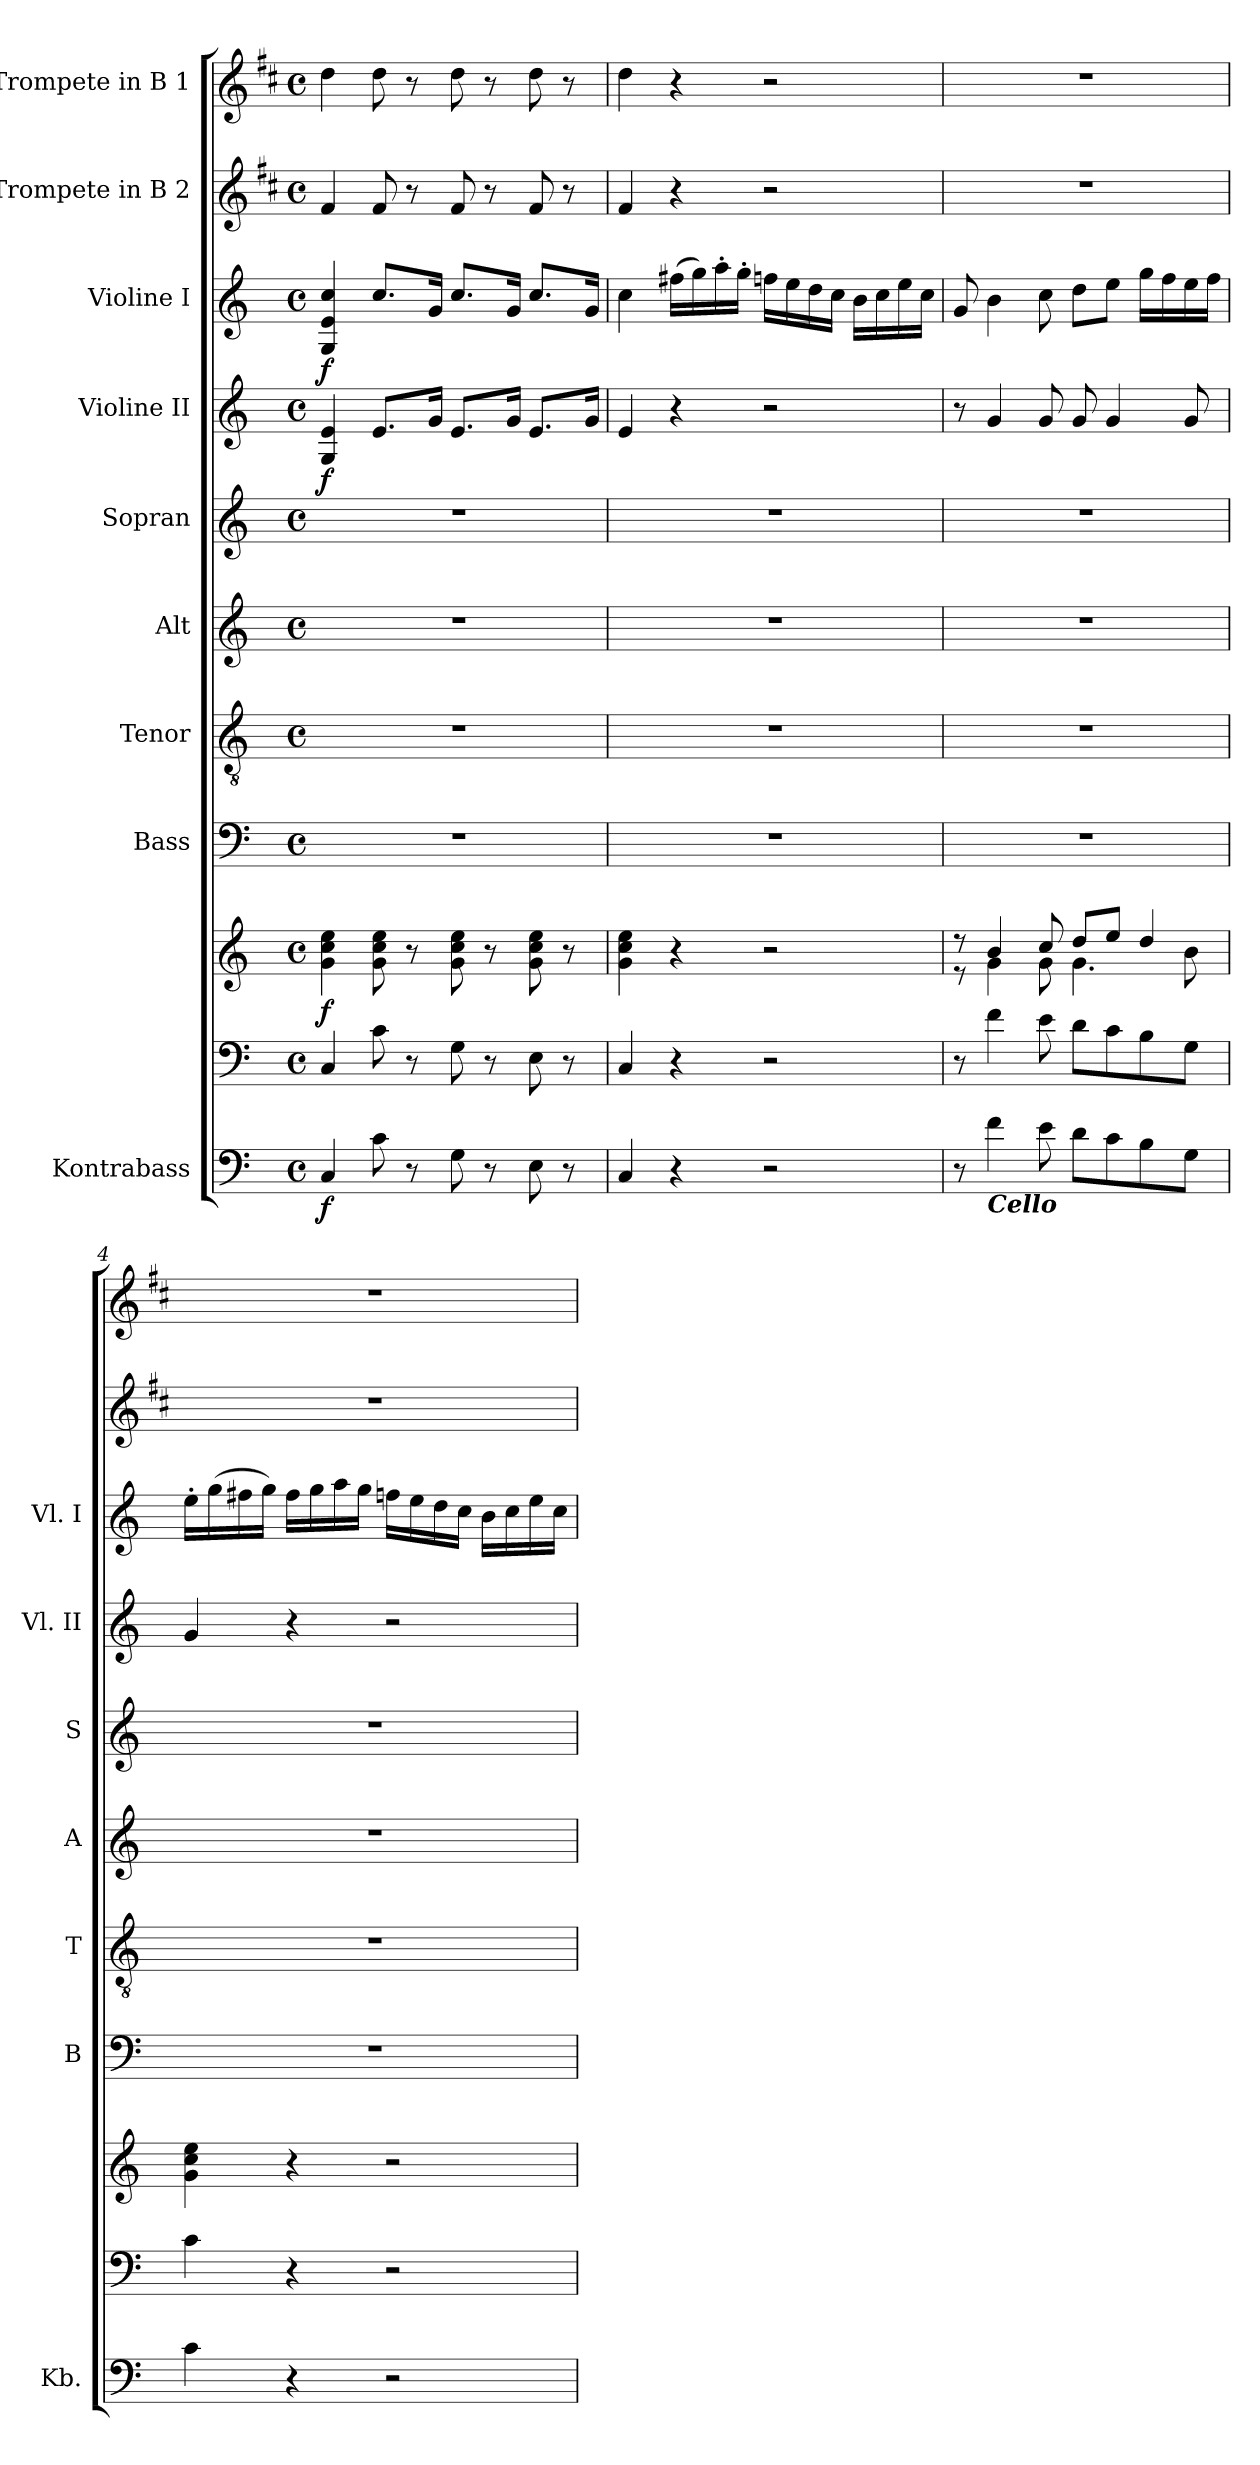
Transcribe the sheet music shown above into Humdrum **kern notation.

**kern	**dynam	**kern	**kern	**dynam	**kern	**kern	**kern	**kern	**kern	**dynam	**kern	**dynam	**kern	**kern
*part10	*part10	*part9	*part9	*part9	*part8	*part7	*part6	*part5	*part4	*part4	*part3	*part3	*part2	*part1
*staff11	*staff11	*staff10	*staff9	*staff9/10	*staff8	*staff7	*staff6	*staff5	*staff4	*staff4	*staff3	*staff3	*staff2	*staff1
*I"Kontrabass	*	*	*	*	*I"Bass	*I"Tenor	*I"Alt	*I"Sopran	*I"Violine II	*	*I"Violine I	*	*I"Trompete in B 2	*I"Trompete in B 1
*I'Kb.	*	*	*	*	*I'B	*I'T	*I'A	*I'S	*I'Vl. II	*	*I'Vl. I	*	*	*
*clefF4	*	*clefF4	*clefG2	*	*clefF4	*clefGv2	*clefG2	*clefG2	*clefG2	*	*clefG2	*	*clefG2	*clefG2
*ITrd7c12	*	*	*	*	*	*	*	*	*	*	*	*	*ITrd1c2	*ITrd1c2
*k[]	*	*k[]	*k[]	*	*k[]	*k[]	*k[]	*k[]	*k[]	*	*k[]	*	*k[]	*k[]
*C:	*	*C:	*C:	*	*C:	*C:	*C:	*C:	*C:	*	*C:	*	*C:	*C:
*M4/4	*	*M4/4	*M4/4	*	*M4/4	*M4/4	*M4/4	*M4/4	*M4/4	*	*M4/4	*	*M4/4	*M4/4
*met(c)	*	*met(c)	*met(c)	*	*met(c)	*met(c)	*met(c)	*met(c)	*met(c)	*	*met(c)	*	*met(c)	*met(c)
=1	=1	=1	=1	=1	=1	=1	=1	=1	=1	=1	=1	=1	=1	=1
!	!LO:DY:b	!	!	!LO:DY:b	!	!	!	!	!	!LO:DY:b	!	!LO:DY:b	!	!
4CC/	f	4C/	4g\ 4cc\ 4ee\	f	1r	1r	1r	1r	4G/ 4e/	f	4G/ 4e/ 4cc/	f	4e/	4cc\
8C\	.	8c\	8g\ 8cc\ 8ee\	.	.	.	.	.	8.e/L	.	8.cc/L	.	8e/	8cc\
8r	.	8r	8r	.	.	.	.	.	.	.	.	.	8r	8r
.	.	.	.	.	.	.	.	.	16g/Jk	.	16g/Jk	.	.	.
8GG\	.	8G\	8g\ 8cc\ 8ee\	.	.	.	.	.	8.e/L	.	8.cc/L	.	8e/	8cc\
8r	.	8r	8r	.	.	.	.	.	.	.	.	.	8r	8r
.	.	.	.	.	.	.	.	.	16g/Jk	.	16g/Jk	.	.	.
8EE\	.	8E\	8g\ 8cc\ 8ee\	.	.	.	.	.	8.e/L	.	8.cc/L	.	8e/	8cc\
8r	.	8r	8r	.	.	.	.	.	.	.	.	.	8r	8r
.	.	.	.	.	.	.	.	.	16g/Jk	.	16g/Jk	.	.	.
=2	=2	=2	=2	=2	=2	=2	=2	=2	=2	=2	=2	=2	=2	=2
4CC/	.	4C/	4g\ 4cc\ 4ee\	.	1r	1r	1r	1r	4e/	.	4cc\	.	4e/	4cc\
4r	.	4r	4r	.	.	.	.	.	4r	.	(>16ff#X\LL	.	4r	4r
.	.	.	.	.	.	.	.	.	.	.	16gg\)	.	.	.
.	.	.	.	.	.	.	.	.	.	.	16aa'>\	.	.	.
.	.	.	.	.	.	.	.	.	.	.	16gg'>\JJ	.	.	.
2r	.	2r	2r	.	.	.	.	.	2r	.	16ffn\LL	.	2r	2r
.	.	.	.	.	.	.	.	.	.	.	16ee\	.	.	.
.	.	.	.	.	.	.	.	.	.	.	16dd\	.	.	.
.	.	.	.	.	.	.	.	.	.	.	16cc\JJ	.	.	.
.	.	.	.	.	.	.	.	.	.	.	16b\LL	.	.	.
.	.	.	.	.	.	.	.	.	.	.	16cc\	.	.	.
.	.	.	.	.	.	.	.	.	.	.	16ee\	.	.	.
.	.	.	.	.	.	.	.	.	.	.	16cc\JJ	.	.	.
=3	=3	=3	=3	=3	=3	=3	=3	=3	=3	=3	=3	=3	=3	=3
*	*	*	*^	*	*	*	*	*	*	*	*	*	*	*
8r	.	8r	8r	8r	.	1r	1r	1r	1r	8r	.	8g/	.	1r	1r
!LO:TX:b:Bi:t=Cello	!	!	!	!	!	!	!	!	!	!	!	!	!	!	!
4F\	.	4f\	4b/	4g\	.	.	.	.	.	4g/	.	4b\	.	.	.
8E\	.	8e\	8cc/	8g\	.	.	.	.	.	8g/	.	8cc\	.	.	.
8D\L	.	8d\L	8dd/L	4.g\	.	.	.	.	.	8g/	.	8dd\L	.	.	.
8C\	.	8c\	8ee/J	.	.	.	.	.	.	4g/	.	8ee\J	.	.	.
8BB\	.	8B\	4dd/	.	.	.	.	.	.	.	.	16gg\LL	.	.	.
.	.	.	.	.	.	.	.	.	.	.	.	16ff\	.	.	.
8GG\J	.	8G\J	.	8b\	.	.	.	.	.	8g/	.	16ee\	.	.	.
.	.	.	.	.	.	.	.	.	.	.	.	16ff\JJ	.	.	.
*	*	*	*v	*v	*	*	*	*	*	*	*	*	*	*	*
=4	=4	=4	=4	=4	=4	=4	=4	=4	=4	=4	=4	=4	=4	=4
4C\	.	4c\	4g\ 4cc\ 4ee\	.	1r	1r	1r	1r	4g/	.	16ee'>\LL	.	1r	1r
.	.	.	.	.	.	.	.	.	.	.	(>16gg\	.	.	.
.	.	.	.	.	.	.	.	.	.	.	16ff#X\	.	.	.
.	.	.	.	.	.	.	.	.	.	.	16gg\JJ)	.	.	.
4r	.	4r	4r	.	.	.	.	.	4r	.	16ff#\LL	.	.	.
.	.	.	.	.	.	.	.	.	.	.	16gg\	.	.	.
.	.	.	.	.	.	.	.	.	.	.	16aa\	.	.	.
.	.	.	.	.	.	.	.	.	.	.	16gg\JJ	.	.	.
2r	.	2r	2r	.	.	.	.	.	2r	.	16ffn\LL	.	.	.
.	.	.	.	.	.	.	.	.	.	.	16ee\	.	.	.
.	.	.	.	.	.	.	.	.	.	.	16dd\	.	.	.
.	.	.	.	.	.	.	.	.	.	.	16cc\JJ	.	.	.
.	.	.	.	.	.	.	.	.	.	.	16b\LL	.	.	.
.	.	.	.	.	.	.	.	.	.	.	16cc\	.	.	.
.	.	.	.	.	.	.	.	.	.	.	16ee\	.	.	.
.	.	.	.	.	.	.	.	.	.	.	16cc\JJ	.	.	.
=	=	=	=	=	=	=	=	=	=	=	=	=	=	=
*-	*-	*-	*-	*-	*-	*-	*-	*-	*-	*-	*-	*-	*-	*-
